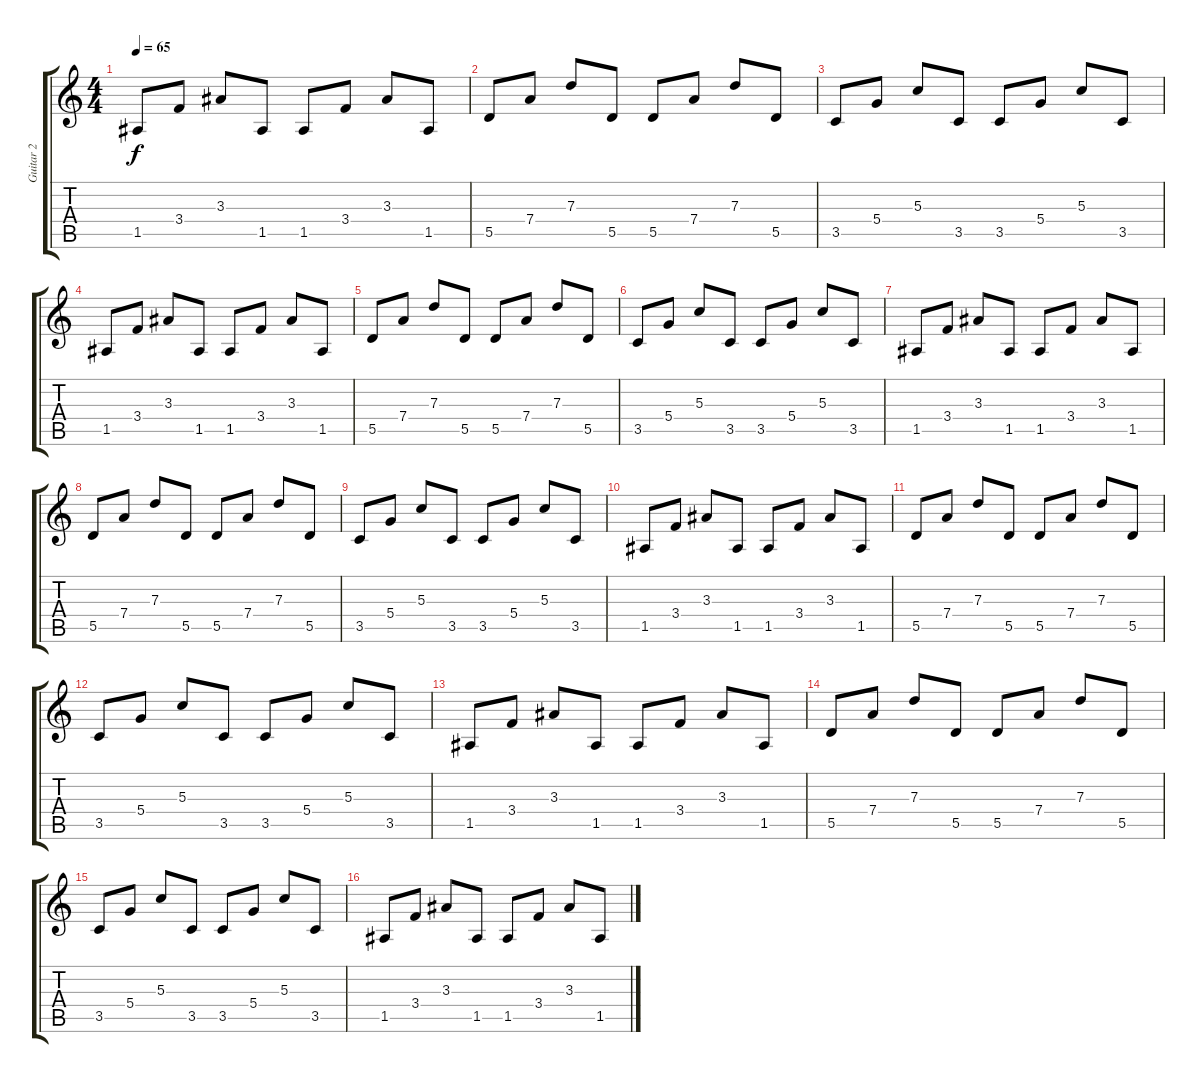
\track ("Guitar 2" "Guitar 2") {instrument acousticguitarnylon}
\staff {score tabs}
\tuning (E4 B3 G3 D3 A2 E2) {hide}
\ts (4 4)
\tempo 65
\clef g2
\ks c
1.5.8{dy f} 3.4.8 3.3.8 1.5.8 1.5.8 3.4.8 3.3.8 1.5.8 |
5.5.8 7.4.8 7.3.8 5.5.8 5.5.8 7.4.8 7.3.8 5.5.8 |
3.5.8 5.4.8 5.3.8 3.5.8 3.5.8 5.4.8 5.3.8 3.5.8 |
1.5.8 3.4.8 3.3.8 1.5.8 1.5.8 3.4.8 3.3.8 1.5.8 |
5.5.8 7.4.8 7.3.8 5.5.8 5.5.8 7.4.8 7.3.8 5.5.8 |
3.5.8 5.4.8 5.3.8 3.5.8 3.5.8 5.4.8 5.3.8 3.5.8 |
1.5.8 3.4.8 3.3.8 1.5.8 1.5.8 3.4.8 3.3.8 1.5.8 |
5.5.8 7.4.8 7.3.8 5.5.8 5.5.8 7.4.8 7.3.8 5.5.8 |
3.5.8 5.4.8 5.3.8 3.5.8 3.5.8 5.4.8 5.3.8 3.5.8 |
1.5.8 3.4.8 3.3.8 1.5.8 1.5.8 3.4.8 3.3.8 1.5.8 |
5.5.8 7.4.8 7.3.8 5.5.8 5.5.8 7.4.8 7.3.8 5.5.8 |
3.5.8 5.4.8 5.3.8 3.5.8 3.5.8 5.4.8 5.3.8 3.5.8 |
1.5.8 3.4.8 3.3.8 1.5.8 1.5.8 3.4.8 3.3.8 1.5.8 |
5.5.8 7.4.8 7.3.8 5.5.8 5.5.8 7.4.8 7.3.8 5.5.8 |
3.5.8 5.4.8 5.3.8 3.5.8 3.5.8 5.4.8 5.3.8 3.5.8 |
1.5.8 3.4.8 3.3.8 1.5.8 1.5.8 3.4.8 3.3.8 1.5.8
